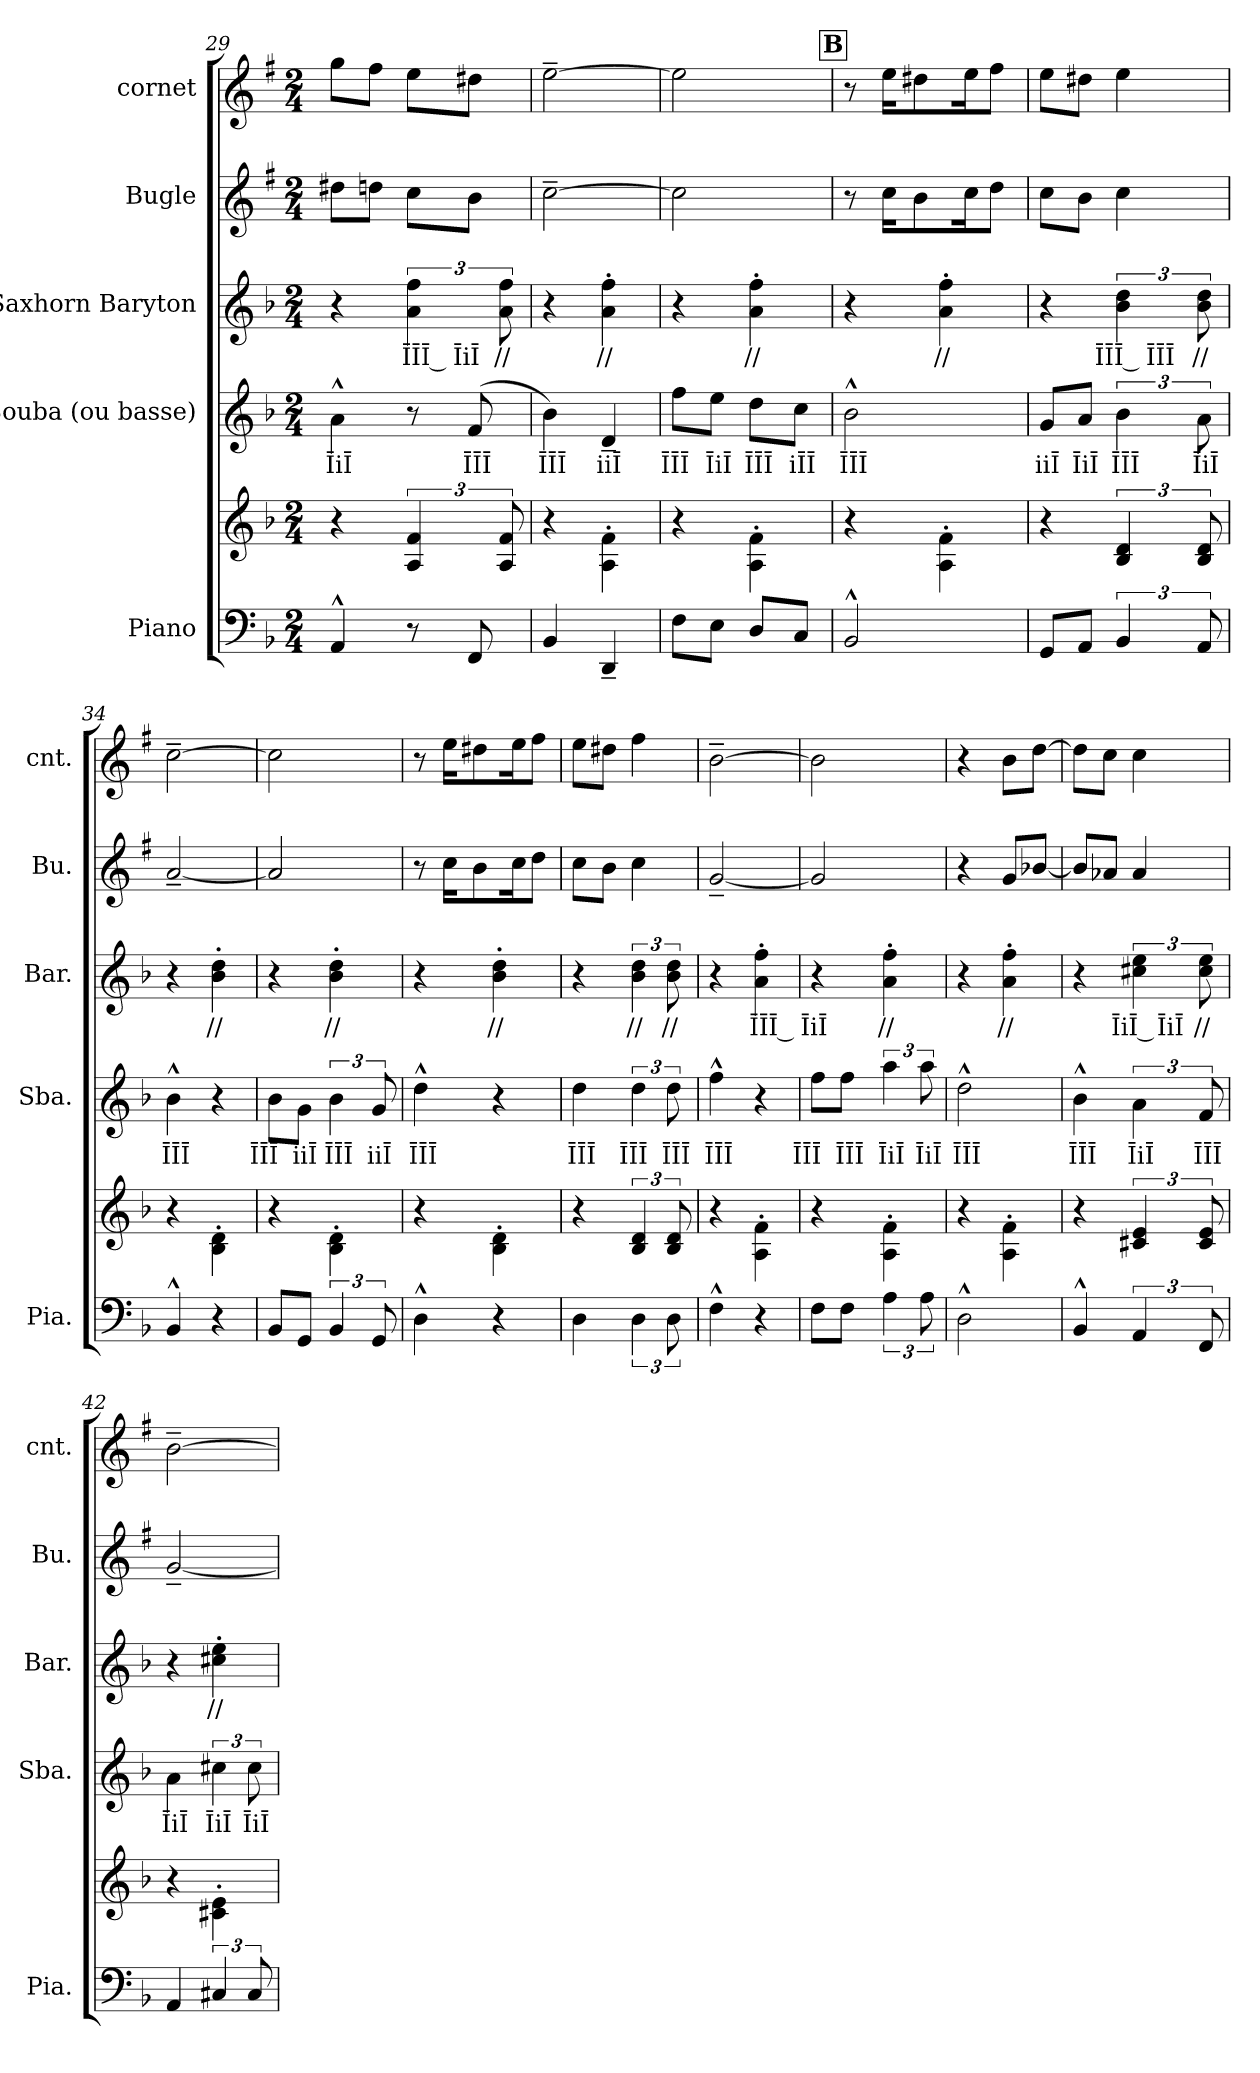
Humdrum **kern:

**kern	**kern	**kern	**text	**kern	**text	**kern	**kern
*part5	*part5	*part4	*part4	*part3	*part3	*part2	*part1
*staff6	*staff5	*staff4	*staff4	*staff3	*staff3	*staff2	*staff1
*I"Piano	*	*I"Souba (ou basse)	*	*I"Saxhorn Baryton	*	*I"Bugle	*I"cornet
*I'Pia.	*	*I'Sba.	*	*I'Bar.	*	*I'Bu.	*I'cnt.
*clefF4	*clefG2	*clefG2	*	*clefG2	*	*clefG2	*clefG2
*	*	*ITrd15c26	*	*ITrd8c14	*	*ITrd1c2	*ITrd1c2
*k[b-]	*k[b-]	*k[b-]	*	*k[b-]	*	*k[b-]	*k[b-]
*M2/4	*M2/4	*M2/4	*	*M2/4	*	*M2/4	*M2/4
=29	=29	=29	=29	=29	=29	=29	=29
!	!	!	!LO:LY:b	!	!	!	!
4AA^^/	4r	4AA^^\	ĪiĪ	4r	.	8cc#X\L	8ff\L
.	.	.	.	.	.	8ccn\J	8ee\J
!	!	!	!	!	!LO:LY:b	!	!
8r	6A/ 6f/	8r	.	6A\ 6f\	ĪĪĪ ĪiĪ	8b-\L	8dd\L
!	!	!	!LO:LY:b	!	!	!	!
8FF/	.	(<8FF/	ĪĪĪ	.	.	8a\J	8cc#X\J
!	!	!	!	!	!LO:LY:b	!	!
.	12A/ 12f/	.	.	12A\ 12f\	//	.	.
=30	=30	=30	=30	=30	=30	=30	=30
!	!	!	!LO:LY:b	!	!	!	!
4BB-/	4r	4BB-\)	ĪĪĪ	4r	.	[2b-~\	[2dd~\
!	!	!	!LO:LY:b	!	!LO:LY:b	!	!
4DD~/	4A\' 4f\'	4DD~/	iiĪ	4A\' 4f\'	//	.	.
=31	=31	=31	=31	=31	=31	=31	=31
!	!	!	!LO:LY:b	!	!	!	!
8F\L	4r	8F\L	ĪĪĪ	4r	.	2b-\]	2dd\]
!	!	!	!LO:LY:b	!	!	!	!
8E\J	.	8E\J	ĪiĪ	.	.	.	.
!	!	!	!LO:LY:b	!	!LO:LY:b	!	!
8D/L	4A\' 4f\'	8D\L	ĪĪĪ	4A\' 4f\'	//	.	.
!	!	!	!LO:LY:b	!	!	!	!
8C/J	.	8C\J	iĪĪ	.	.	.	.
!!LO:REH:place=s1:a:B:fs=14:t=B
=32	=32	=32	=32	=32	=32	=32	=32
!	!	!	!LO:LY:b	!	!	!	!
2BB-^^/	4r	2BB-^^\	ĪĪĪ	4r	.	8r	8r
.	.	.	.	.	.	16b-\KL	16dd\KL
.	.	.	.	.	.	8a\	8cc#X\
!	!	!	!	!	!LO:LY:b	!	!
.	4A\' 4f\'	.	.	4A\' 4f\'	//	.	.
.	.	.	.	.	.	16b-\K	16dd\K
.	.	.	.	.	.	8cc\J	8ee\J
=33	=33	=33	=33	=33	=33	=33	=33
!	!	!	!LO:LY:b	!	!	!	!
8GG/L	4r	8GG/L	iiĪ	4r	.	8b-\L	8dd\L
!	!	!	!LO:LY:b	!	!	!	!
8AA/J	.	8AA/J	ĪiĪ	.	.	8a\J	8cc#X\J
!	!	!	!LO:LY:b	!	!LO:LY:b	!	!
6BB-/	6B-/ 6d/	6BB-\	ĪĪĪ	6B-\ 6d\	ĪĪĪ ĪĪĪ	4b-\	4dd\
!	!	!	!LO:LY:b	!	!LO:LY:b	!	!
12AA/	12B-/ 12d/	12AA\	ĪiĪ	12B-\ 12d\	//	.	.
=34	=34	=34	=34	=34	=34	=34	=34
!	!	!	!LO:LY:b	!	!	!	!
4BB-^^/	4r	4BB-^^\	ĪĪĪ	4r	.	[2g~/	[2b-~\
!	!	!	!	!	!LO:LY:b	!	!
4r	4B-\' 4d\'	4r	.	4B-\' 4d\'	//	.	.
=35	=35	=35	=35	=35	=35	=35	=35
!	!	!	!LO:LY:b	!	!	!	!
8BB-/L	4r	8BB-\L	ĪĪĪ	4r	.	2g/]	2b-\]
!	!	!	!LO:LY:b	!	!	!	!
8GG/J	.	8GG\J	iiĪ	.	.	.	.
!	!	!	!LO:LY:b	!	!LO:LY:b	!	!
6BB-/	4B-\' 4d\'	6BB-\	ĪĪĪ	4B-\' 4d\'	//	.	.
!	!	!	!LO:LY:b	!	!	!	!
12GG/	.	12GG/	iiĪ	.	.	.	.
!!LO:PB:g=z
=36	=36	=36	=36	=36	=36	=36	=36
!	!	!	!LO:LY:b	!	!	!	!
4D^^\	4r	4D^^\	ĪĪĪ	4r	.	8r	8r
.	.	.	.	.	.	16b-\KL	16dd\KL
.	.	.	.	.	.	8a\	8cc#X\
!	!	!	!	!	!LO:LY:b	!	!
4r	4B-\' 4d\'	4r	.	4B-\' 4d\'	//	.	.
.	.	.	.	.	.	16b-\K	16dd\K
.	.	.	.	.	.	8cc\J	8ee\J
=37	=37	=37	=37	=37	=37	=37	=37
!	!	!	!LO:LY:b	!	!	!	!
4D\	4r	4D\	ĪĪĪ	4r	.	8b-\L	8dd\L
.	.	.	.	.	.	8a\J	8cc#X\J
!	!	!	!LO:LY:b	!	!LO:LY:b	!	!
6D\	6B-/ 6d/	6D\	ĪĪĪ	6B-\ 6d\	//	4b-\	4ee\
!	!	!	!LO:LY:b	!	!LO:LY:b	!	!
12D\	12B-/ 12d/	12D\	ĪĪĪ	12B-\ 12d\	//	.	.
=38	=38	=38	=38	=38	=38	=38	=38
!	!	!	!LO:LY:b	!	!	!	!
4F^^\	4r	4F^^\	ĪĪĪ	4r	.	[2f~/	[2a~\
!	!	!	!	!	!LO:LY:b	!	!
4r	4A\' 4f\'	4r	.	4A\' 4f\'	ĪĪĪ ĪiĪ	.	.
=39	=39	=39	=39	=39	=39	=39	=39
!	!	!	!LO:LY:b	!	!	!	!
8F\L	4r	8F\L	ĪĪĪ	4r	.	2f/]	2a\]
!	!	!	!LO:LY:b	!	!	!	!
8F\J	.	8F\J	ĪĪĪ	.	.	.	.
!	!	!	!LO:LY:b	!	!LO:LY:b	!	!
6A\	4A\' 4f\'	6A\	ĪiĪ	4A\' 4f\'	//	.	.
!	!	!	!LO:LY:b	!	!	!	!
12A\	.	12A\	ĪiĪ	.	.	.	.
=40	=40	=40	=40	=40	=40	=40	=40
!	!	!	!LO:LY:b	!	!	!	!
2D^^\	4r	2D^^\	ĪĪĪ	4r	.	4r	4r
!	!	!	!	!	!LO:LY:b	!	!
.	4A\' 4f\'	.	.	4A\' 4f\'	//	8f/L	8a\L
.	.	.	.	.	.	[8a-X/J	[8cc\J
=41	=41	=41	=41	=41	=41	=41	=41
!	!	!	!LO:LY:b	!	!	!	!
4BB-^^/	4r	4BB-^^\	ĪĪĪ	4r	.	8a-/L]	8cc\L]
.	.	.	.	.	.	8g-X/J	8b-\J
!	!	!	!LO:LY:b	!	!LO:LY:b	!	!
6AA/	6c#X/ 6e/	6AA\	ĪiĪ	6c#X\ 6e\	ĪiĪ ĪiĪ	4g-/	4b-\
!	!	!	!LO:LY:b	!	!LO:LY:b	!	!
12FF/	12c#/ 12e/	12FF/	ĪĪĪ	12c#\ 12e\	//	.	.
=42	=42	=42	=42	=42	=42	=42	=42
!	!	!	!LO:LY:b	!	!	!	!
4AA/	4r	4AA\	ĪiĪ	4r	.	[2f~/	[2a~\
!	!	!	!LO:LY:b	!	!LO:LY:b	!	!
6C#X/	4c#X\' 4e\'	6C#X\	ĪiĪ	4c#X\' 4e\'	//	.	.
!	!	!	!LO:LY:b	!	!	!	!
12C#/	.	12C#\	ĪiĪ	.	.	.	.
=	=	=	=	=	=	=	=
*-	*-	*-	*-	*-	*-	*-	*-
